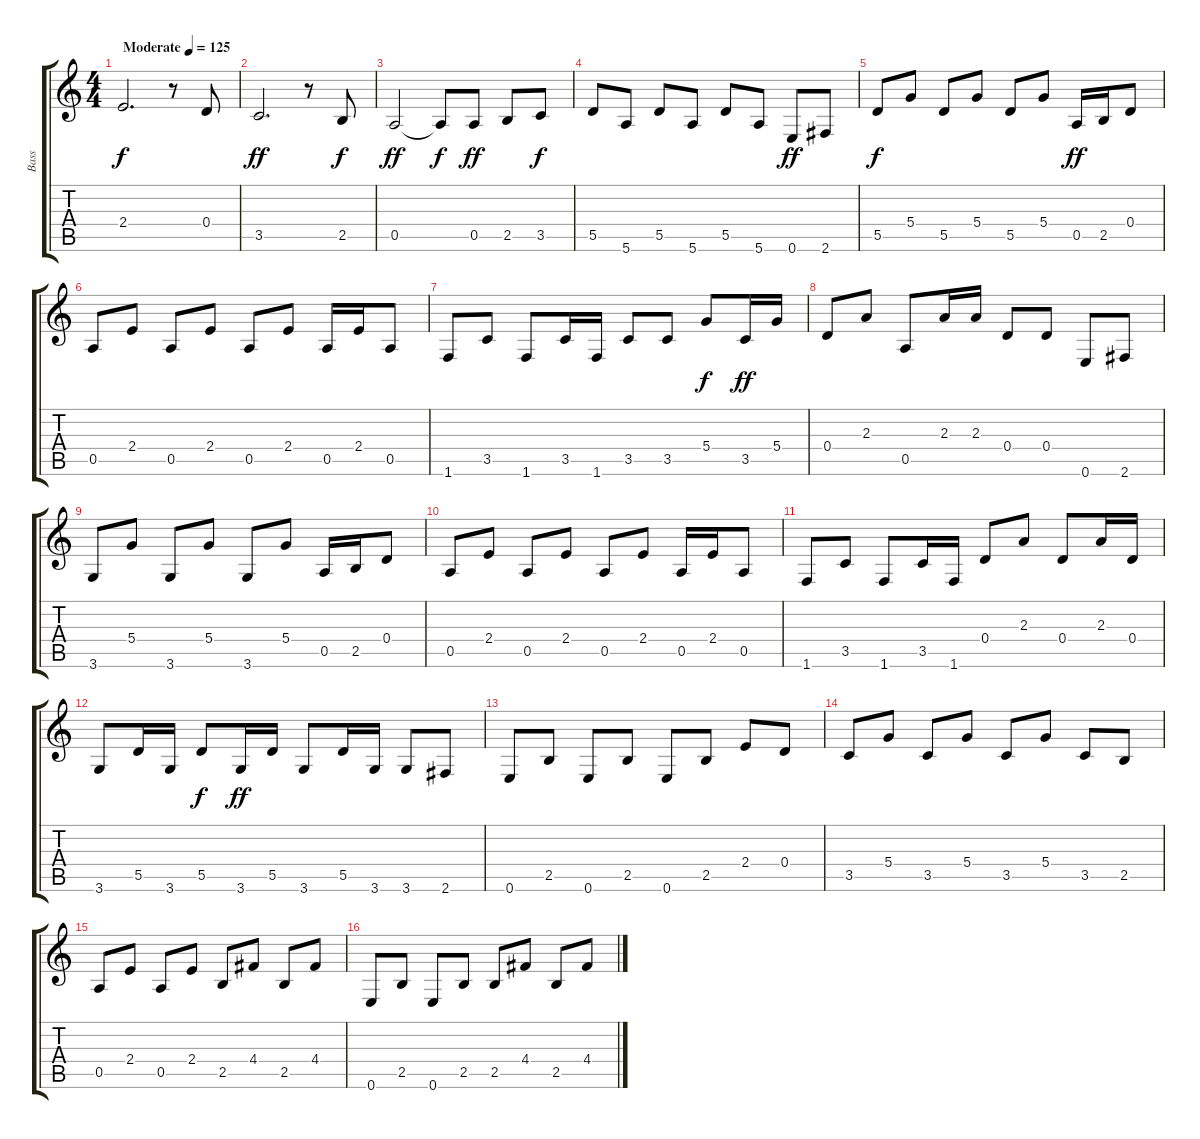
\track ("Bass" "Bass") {instrument electricbassfinger}
\staff {score tabs}
\tuning (E4 B3 G3 D3 A2 E2) {hide}
\ts (4 4)
\tempo (125 "Moderate")
\clef g2
\ks c
2.4.2{d dy f instrument electricbassfinger} r.8 0.4.8 |
3.5.2{d dy ff} r.8 2.5.8{dy f} |
0.5.2{dy ff} 0.5{t}.8{dy f} 0.5.8{dy ff} 2.5.8 3.5.8{dy f} |
5.5.8 5.6.8 5.5.8 5.6.8 5.5.8 5.6.8 0.6.8{dy ff} 2.6.8 |
5.5.8{dy f} 5.4.8 5.5.8 5.4.8 5.5.8 5.4.8 0.5.16{dy ff} 2.5.16 0.4.8 |
0.5.8 2.4.8 0.5.8 2.4.8 0.5.8 2.4.8 0.5.16 2.4.16 0.5.8 |
1.6.8 3.5.8 1.6.8 3.5.16 1.6.16 3.5.8 3.5.8 5.4.8{dy f} 3.5.16{dy ff} 5.4.16 |
0.4.8 2.3.8 0.5.8 2.3.16 2.3.16 0.4.8 0.4.8 0.6.8 2.6.8 |
3.6.8 5.4.8 3.6.8 5.4.8 3.6.8 5.4.8 0.5.16 2.5.16 0.4.8 |
0.5.8 2.4.8 0.5.8 2.4.8 0.5.8 2.4.8 0.5.16 2.4.16 0.5.8 |
1.6.8 3.5.8 1.6.8 3.5.16 1.6.16 0.4.8 2.3.8 0.4.8 2.3.16 0.4.16 |
3.6.8 5.5.16 3.6.16 5.5.8{dy f} 3.6.16{dy ff} 5.5.16 3.6.8 5.5.16 3.6.16 3.6.8 2.6.8 |
0.6.8 2.5.8 0.6.8 2.5.8 0.6.8 2.5.8 2.4.8 0.4.8 |
3.5.8 5.4.8 3.5.8 5.4.8 3.5.8 5.4.8 3.5.8 2.5.8 |
0.5.8 2.4.8 0.5.8 2.4.8 2.5.8 4.4.8 2.5.8 4.4.8 |
0.6.8 2.5.8 0.6.8 2.5.8 2.5.8 4.4.8 2.5.8 4.4.8
